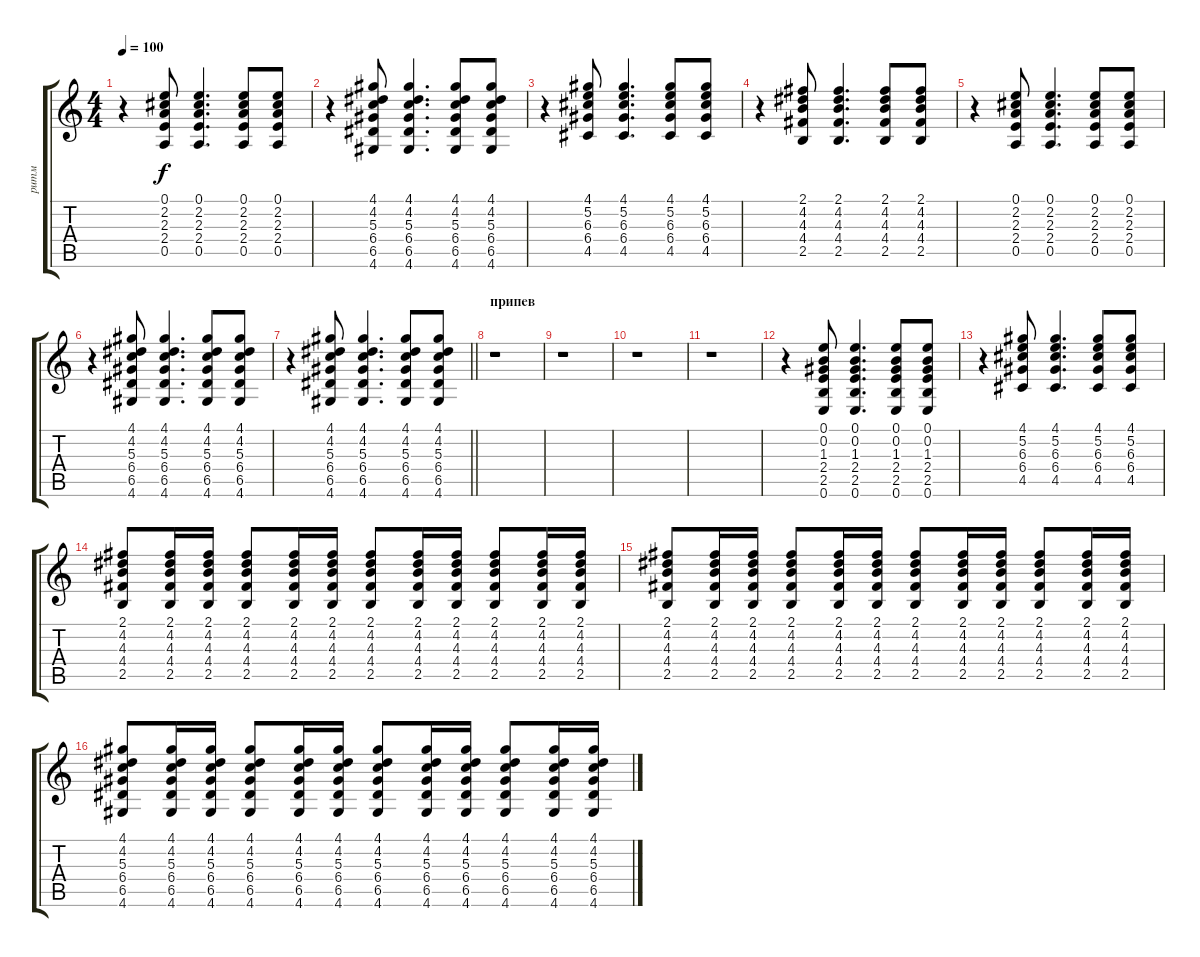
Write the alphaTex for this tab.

\track ("ритм" "ритм") {instrument acousticguitarsteel}
\staff {score tabs}
\tuning (E4 B3 G3 D3 A2 E2) {hide}
\ts (4 4)
\tempo 100
\clef g2
\ks c
r.4{dy f} (0.1 2.2 2.3 2.4 0.5).8 (0.1 2.2 2.3 2.4 0.5).4{d} (0.1 2.2 2.3 2.4 0.5).8 (0.1 2.2 2.3 2.4 0.5).8 |
r.4 (4.1 4.2 5.3 6.4 6.5 4.6).8 (4.1 4.2 5.3 6.4 6.5 4.6).4{d} (4.1 4.2 5.3 6.4 6.5 4.6).8 (4.1 4.2 5.3 6.4 6.5 4.6).8 |
r.4 (4.1 5.2 6.3 6.4 4.5).8 (4.1 5.2 6.3 6.4 4.5).4{d} (4.1 5.2 6.3 6.4 4.5).8 (4.1 5.2 6.3 6.4 4.5).8 |
r.4 (2.1 4.2 4.3 4.4 2.5).8 (2.1 4.2 4.3 4.4 2.5).4{d} (2.1 4.2 4.3 4.4 2.5).8 (2.1 4.2 4.3 4.4 2.5).8 |
r.4 (0.1 2.2 2.3 2.4 0.5).8 (0.1 2.2 2.3 2.4 0.5).4{d} (0.1 2.2 2.3 2.4 0.5).8 (0.1 2.2 2.3 2.4 0.5).8 |
r.4 (4.1 4.2 5.3 6.4 6.5 4.6).8 (4.1 4.2 5.3 6.4 6.5 4.6).4{d} (4.1 4.2 5.3 6.4 6.5 4.6).8 (4.1 4.2 5.3 6.4 6.5 4.6).8 |
\barLineRight lightlight
r.4 (4.1 4.2 5.3 6.4 6.5 4.6).8 (4.1 4.2 5.3 6.4 6.5 4.6).4{d} (4.1 4.2 5.3 6.4 6.5 4.6).8 (4.1 4.2 5.3 6.4 6.5 4.6).8 |
\section ("" "припев")
r.1 |
r.1 |
r.1 |
r.1 |
r.4 (0.1 0.2 1.3 2.4 2.5 0.6).8 (0.1 0.2 1.3 2.4 2.5 0.6).4{d} (0.1 0.2 1.3 2.4 2.5 0.6).8 (0.1 0.2 1.3 2.4 2.5 0.6).8 |
r.4 (4.1 5.2 6.3 6.4 4.5).8 (4.1 5.2 6.3 6.4 4.5).4{d} (4.1 5.2 6.3 6.4 4.5).8 (4.1 5.2 6.3 6.4 4.5).8 |
(2.1 4.2 4.3 4.4 2.5).8 (2.1 4.2 4.3 4.4 2.5).16 (2.1 4.2 4.3 4.4 2.5).16 (2.1 4.2 4.3 4.4 2.5).8 (2.1 4.2 4.3 4.4 2.5).16 (2.1 4.2 4.3 4.4 2.5).16 (2.1 4.2 4.3 4.4 2.5).8 (2.1 4.2 4.3 4.4 2.5).16 (2.1 4.2 4.3 4.4 2.5).16 (2.1 4.2 4.3 4.4 2.5).8 (2.1 4.2 4.3 4.4 2.5).16 (2.1 4.2 4.3 4.4 2.5).16 |
(2.1 4.2 4.3 4.4 2.5).8 (2.1 4.2 4.3 4.4 2.5).16 (2.1 4.2 4.3 4.4 2.5).16 (2.1 4.2 4.3 4.4 2.5).8 (2.1 4.2 4.3 4.4 2.5).16 (2.1 4.2 4.3 4.4 2.5).16 (2.1 4.2 4.3 4.4 2.5).8 (2.1 4.2 4.3 4.4 2.5).16 (2.1 4.2 4.3 4.4 2.5).16 (2.1 4.2 4.3 4.4 2.5).8 (2.1 4.2 4.3 4.4 2.5).16 (2.1 4.2 4.3 4.4 2.5).16 |
(4.1 4.2 5.3 6.4 6.5 4.6).8 (4.1 4.2 5.3 6.4 6.5 4.6).16 (4.1 4.2 5.3 6.4 6.5 4.6).16 (4.1 4.2 5.3 6.4 6.5 4.6).8 (4.1 4.2 5.3 6.4 6.5 4.6).16 (4.1 4.2 5.3 6.4 6.5 4.6).16 (4.1 4.2 5.3 6.4 6.5 4.6).8 (4.1 4.2 5.3 6.4 6.5 4.6).16 (4.1 4.2 5.3 6.4 6.5 4.6).16 (4.1 4.2 5.3 6.4 6.5 4.6).8 (4.1 4.2 5.3 6.4 6.5 4.6).16 (4.1 4.2 5.3 6.4 6.5 4.6).16
